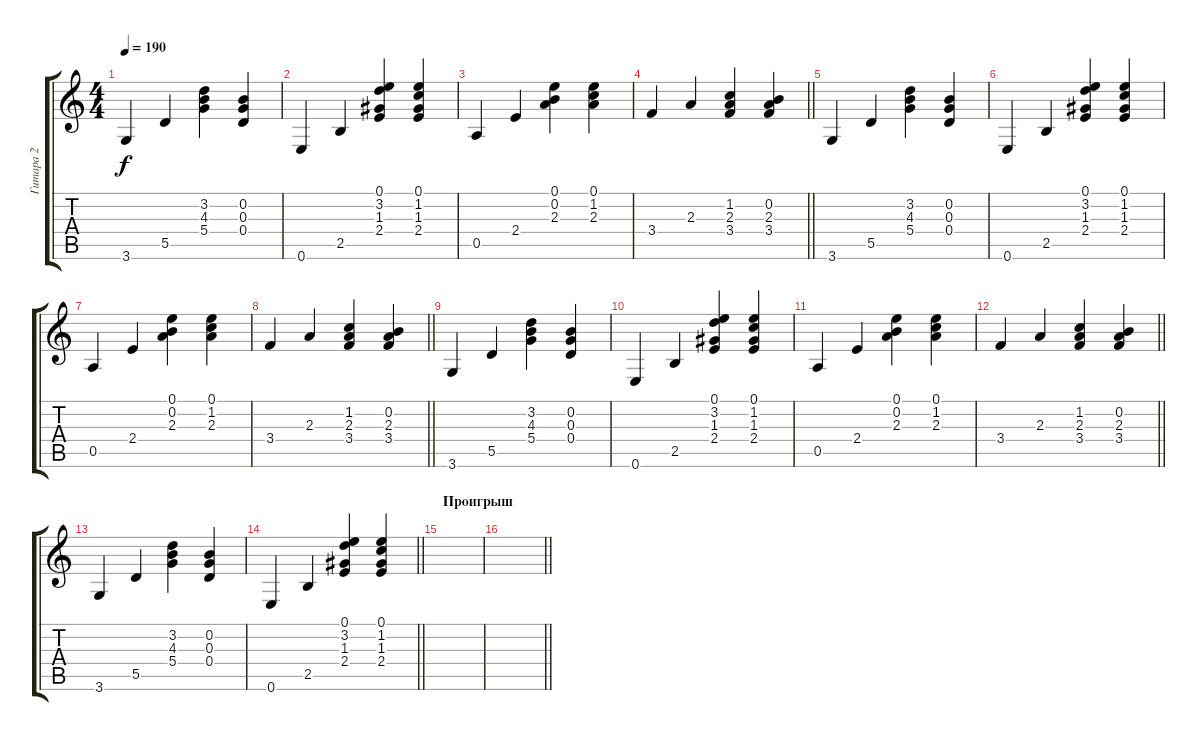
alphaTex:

\track ("Гитара 2" "Гитара 2") {instrument electricguitarjazz}
\staff {score tabs}
\tuning (E4 B3 G3 D3 A2 E2) {hide}
\ts (4 4)
\tempo 190
\clef g2
\ks c
3.6.4{dy f} 5.5.4 (3.2 4.3 5.4).4 (0.2 0.3 0.4).4 |
0.6.4 2.5.4 (0.1 3.2 1.3 2.4).4 (0.1 1.2 1.3 2.4).4 |
0.5.4 2.4.4 (0.1 0.2 2.3).4 (0.1 1.2 2.3).4 |
\barLineRight lightlight
3.4.4 2.3.4 (1.2 2.3 3.4).4 (0.2 2.3 3.4).4 |
3.6.4 5.5.4 (3.2 4.3 5.4).4 (0.2 0.3 0.4).4 |
0.6.4 2.5.4 (0.1 3.2 1.3 2.4).4 (0.1 1.2 1.3 2.4).4 |
0.5.4 2.4.4 (0.1 0.2 2.3).4 (0.1 1.2 2.3).4 |
\barLineRight lightlight
3.4.4 2.3.4 (1.2 2.3 3.4).4 (0.2 2.3 3.4).4 |
3.6.4 5.5.4 (3.2 4.3 5.4).4 (0.2 0.3 0.4).4 |
0.6.4 2.5.4 (0.1 3.2 1.3 2.4).4 (0.1 1.2 1.3 2.4).4 |
0.5.4 2.4.4 (0.1 0.2 2.3).4 (0.1 1.2 2.3).4 |
\barLineRight lightlight
3.4.4 2.3.4 (1.2 2.3 3.4).4 (0.2 2.3 3.4).4 |
3.6.4 5.5.4 (3.2 4.3 5.4).4 (0.2 0.3 0.4).4 |
\barLineRight lightlight
0.6.4 2.5.4 (0.1 3.2 1.3 2.4).4 (0.1 1.2 1.3 2.4).4 |
\section ("" "Проигрыш")
|
\barLineRight lightlight
